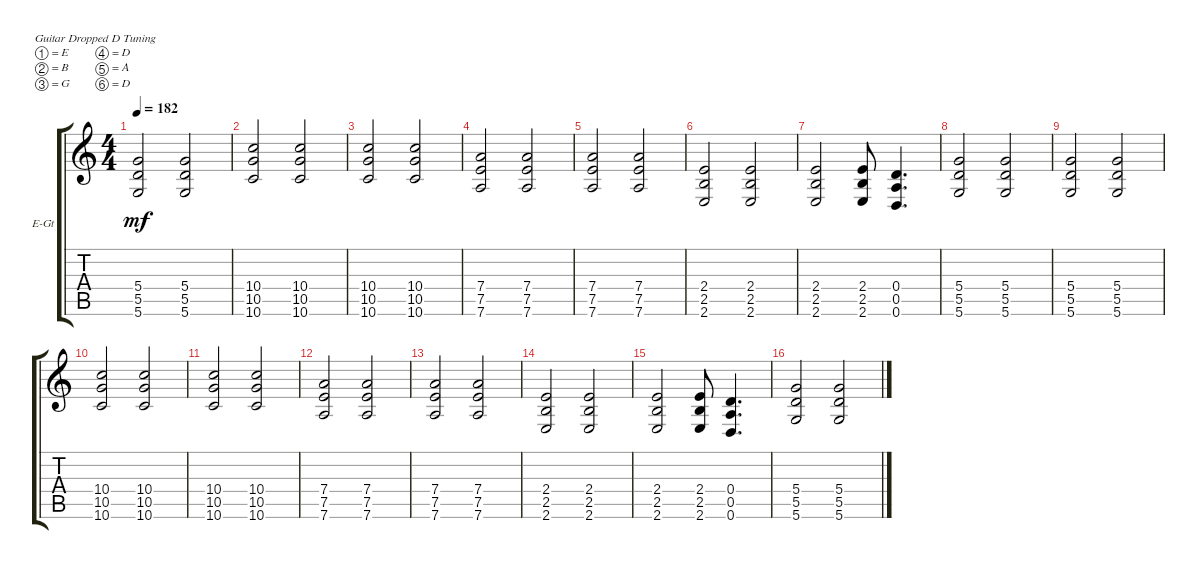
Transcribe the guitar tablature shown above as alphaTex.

\defaultSystemsLayout 4
\bracketExtendMode groupsimilarinstruments
\firstSystemTrackNameOrientation horizontal
\otherSystemsTrackNameOrientation horizontal
\track ("Guitar (Rhythm)" "E-Gt") {instrument distortionguitar}
\staff {score tabs}
\tuning (E4 B3 G3 D3 A2 D2)
\ts (4 4)
\tempo 182
\clef g2
\scale
0.333333
\ks c
(5.5 5.6 5.4).2{dy mf} (5.4 5.5 5.6).2 |
\scale
0.333333 (10.6 10.5 10.4).2 (10.4 10.5 10.6).2 |
\scale
0.333333 (10.6 10.5 10.4).2 (10.6 10.4 10.5).2 |
\scale
0.333333 (7.6 7.5 7.4).2 (7.4 7.5 7.6).2 |
\scale
0.333333 (7.6 7.5 7.4).2 (7.4 7.5 7.6).2 |
\scale
0.333333 (2.6 2.5 2.4).2 (2.4 2.5 2.6).2 |
\scale
0.333333 (2.6 2.5 2.4).2 (2.4 2.5 2.6).8 (0.4 0.5 0.6).4{d} |
\scale
0.333333 (5.4 5.5 5.6).2 (5.6 5.4 5.5).2 |
\scale
0.333333 (5.5 5.6 5.4).2 (5.4 5.5 5.6).2 |
\scale
0.333333 (10.6 10.5 10.4).2 (10.4 10.5 10.6).2 |
\scale
0.333333 (10.6 10.5 10.4).2 (10.6 10.4 10.5).2 |
\scale
0.333333 (7.6 7.5 7.4).2 (7.4 7.5 7.6).2 |
\scale
0.333333 (7.6 7.5 7.4).2 (7.4 7.5 7.6).2 |
\scale
0.333333 (2.6 2.5 2.4).2 (2.4 2.5 2.6).2 |
\scale
0.333333 (2.6 2.5 2.4).2 (2.4 2.5 2.6).8 (0.4 0.5 0.6).4{d} |
\scale
0.333333 (5.4 5.5 5.6).2 (5.6 5.4 5.5).2
